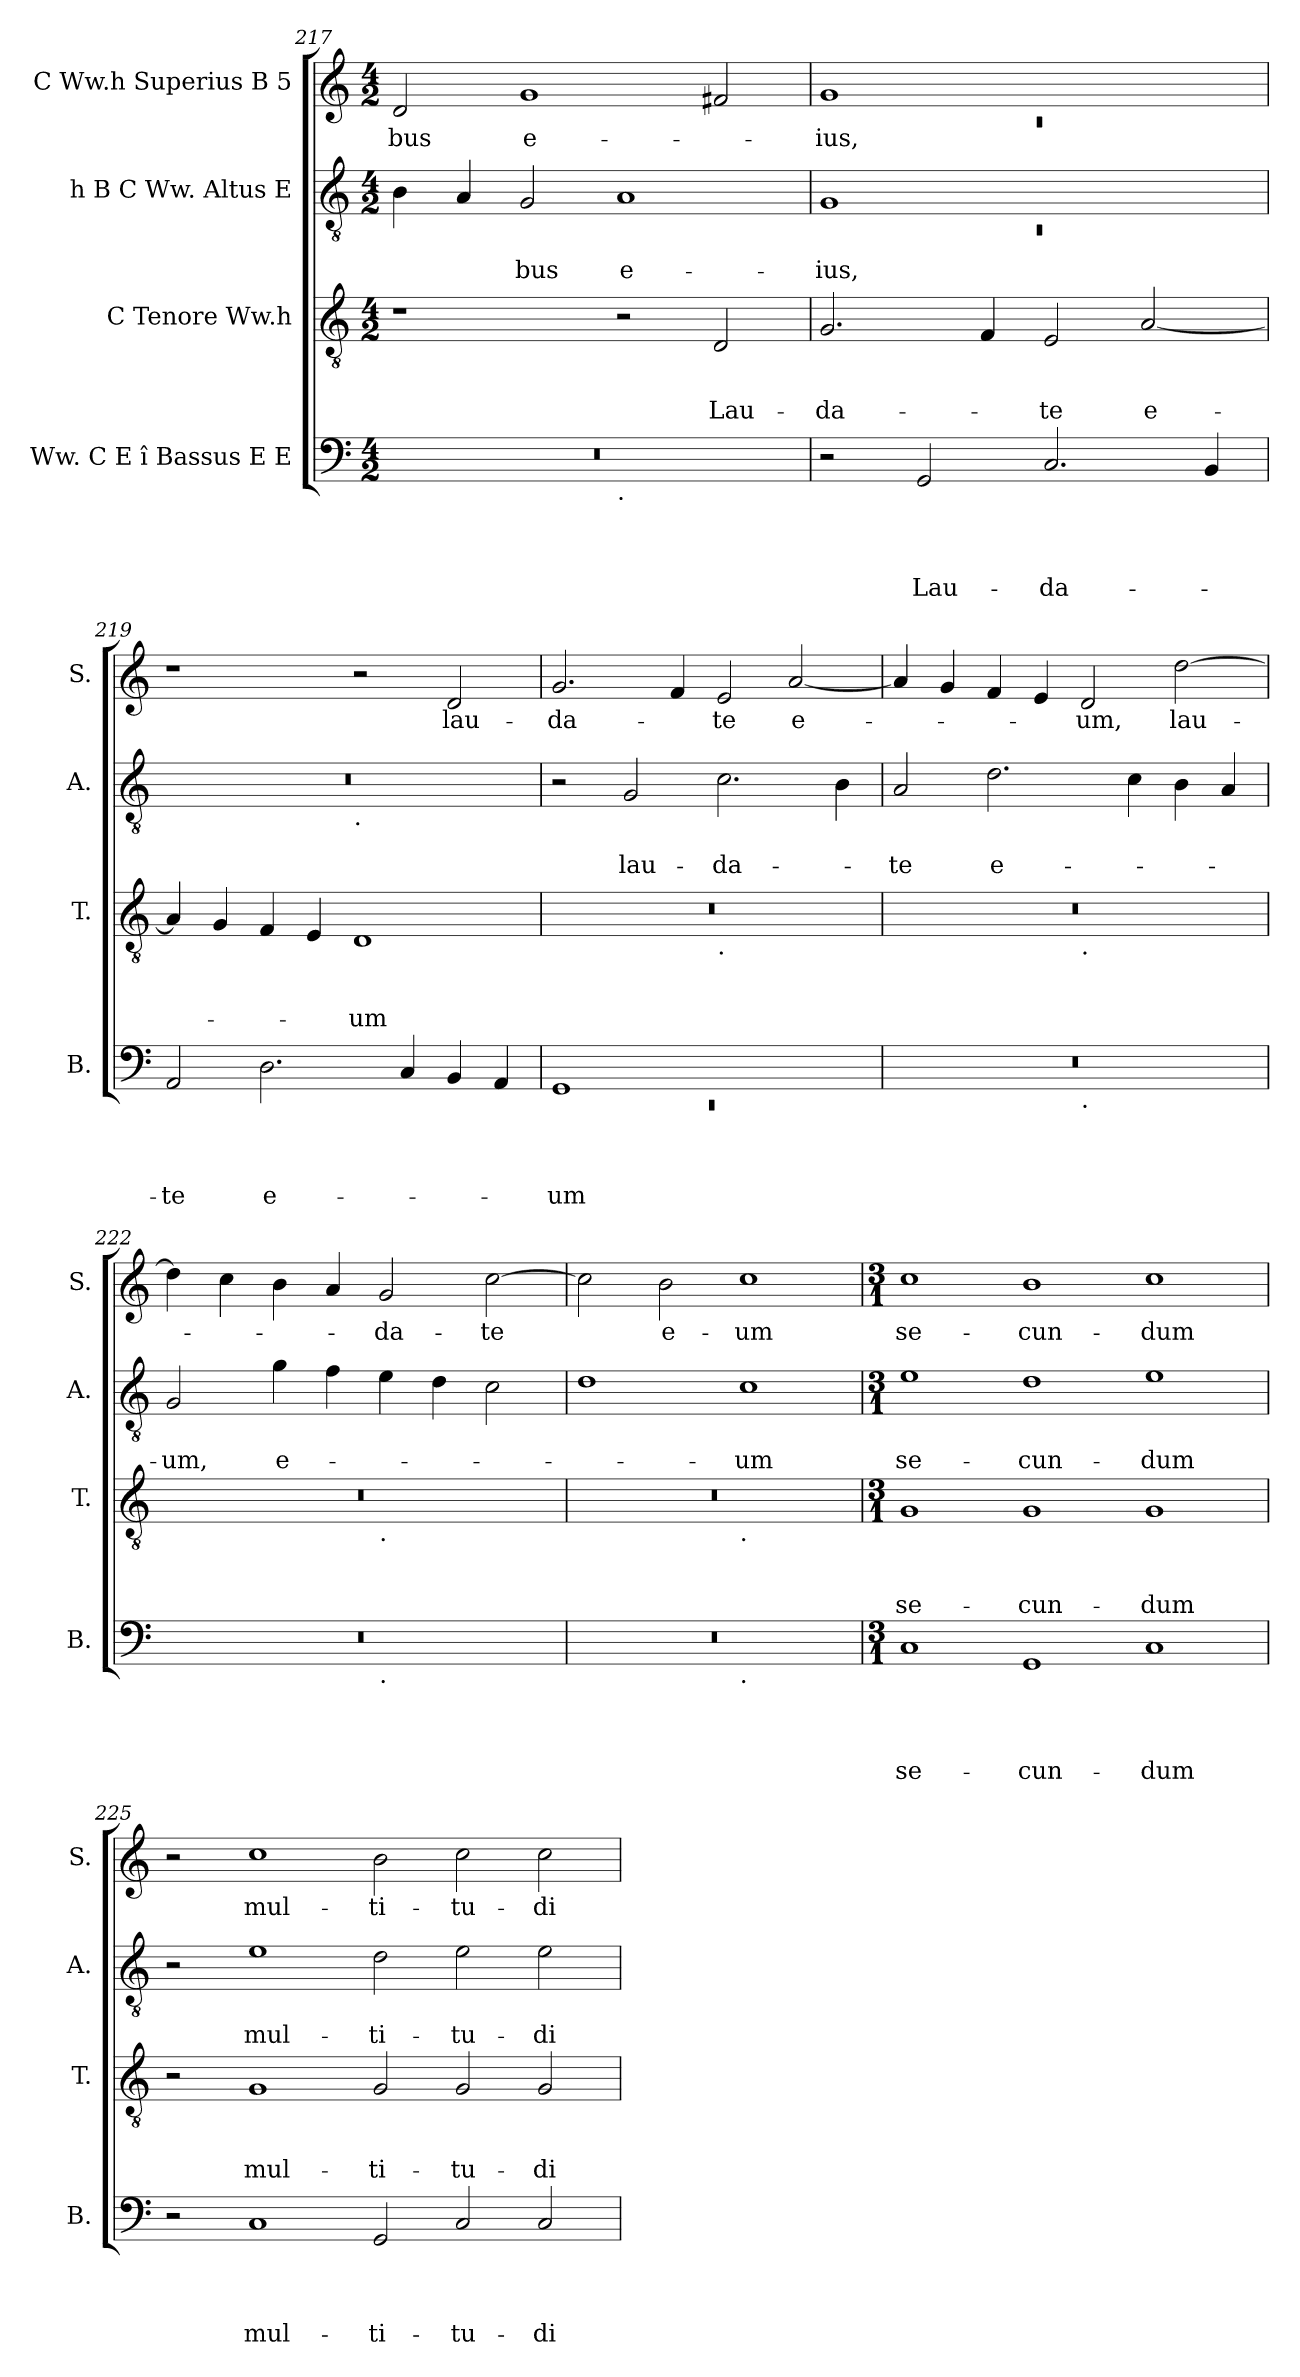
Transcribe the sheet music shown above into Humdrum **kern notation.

**kern	**text	**text	**text	**text	**kern	**text	**text	**text	**kern	**text	**text	**kern	**text
*part4	*part4	*part4	*part4	*part4	*part3	*part3	*part3	*part3	*part2	*part2	*part2	*part1	*part1
*staff4	*staff4	*staff4	*staff4	*staff4	*staff3	*staff3	*staff3	*staff3	*staff2	*staff2	*staff2	*staff1	*staff1
*I"Ww. C E î Bassus E E	*	*	*	*	*I"C Tenore Ww.h	*	*	*	*I"h B C Ww. Altus E	*	*	*I"C Ww.h Superius B 5	*
*I'B.	*	*	*	*	*I'T.	*	*	*	*I'A.	*	*	*I'S.	*
*clefF4	*	*	*	*	*clefGv2	*	*	*	*clefGv2	*	*	*clefG2	*
*k[]	*	*	*	*	*k[]	*	*	*	*k[]	*	*	*k[]	*
*C:	*	*	*	*	*C:	*	*	*	*C:	*	*	*C:	*
*M4/2	*	*	*	*	*M4/2	*	*	*	*M4/2	*	*	*M4/2	*
=217	=217	=217	=217	=217	=217	=217	=217	=217	=217	=217	=217	=217	=217
!	!	!	!	!	!	!	!	!	!	!	!	!	!LO:LY:b
*^	*	*	*	*	*	*	*	*	*	*	*	*	*
0r	1ryy	.	.	.	.	1r	.	.	.	4B\	.	.	2d/	-bus
.	.	.	.	.	.	.	.	.	.	4A/	.	.	.	.
!	!	!	!	!	!	!	!	!	!	!	!	!LO:LY:b	!	!LO:LY:b:rj
.	.	.	.	.	.	.	.	.	.	2G/	.	-bus	1g	e-
!	!LO:TX:b:t=.	!	!	!	!	!	!	!	!	!	!	!	!	!
!	!	!	!	!	!	!	!	!	!	!	!	!LO:LY:b:rj	!	!
.	1ryy	.	.	.	.	2r	.	.	.	1A	.	e-	.	.
!	!	!	!	!	!	!	!	!	!LO:LY:b	!	!	!	!	!
.	.	.	.	.	.	2D/	.	.	Lau-	.	.	.	2f#/	.
!!LO:LB:g=z
=218	=218	=218	=218	=218	=218	=218	=218	=218	=218	=218	=218	=218	=218	=218
*	*	*	*	*	*	*	*	*	*	*^	*	*	*^	*
!	!	!	!	!	!	!	!	!	!LO:LY:b	!	!LO:N:vis=1	!	!LO:LY:b	!	!LO:N:vis=1	!LO:LY:b
*v	*v	*	*	*	*	*	*	*	*	*	*	*	*	*	*	*
2r	.	.	.	.	2.G/	.	.	-da-	1G	0rC	.	-ius,	1g	0rc	-ius,
!	!	!	!	!LO:LY:b	!	!	!	!	!	!	!	!	!	!	!
2GG/	.	.	.	Lau-	.	.	.	.	.	.	.	.	.	.	.
.	.	.	.	.	4F/	.	.	.	.	.	.	.	.	.	.
!	!	!	!	!LO:LY:b	!	!	!	!LO:LY:b	!	!	!	!	!	!	!
2.C/	.	.	.	-da-	2E/	.	.	-te	1ryy	.	.	.	1ryy	.	.
!	!	!	!	!	!	!	!	!LO:LY:b	!	!	!	!	!	!	!
.	.	.	.	.	[<2A/	.	.	e-	.	.	.	.	.	.	.
4BB/	.	.	.	.	.	.	.	.	.	.	.	.	.	.	.
*	*	*	*	*	*	*	*	*	*	*	*	*	*v	*v	*
=219	=219	=219	=219	=219	=219	=219	=219	=219	=219	=219	=219	=219	=219	=219
!	!	!	!	!LO:LY:b	!	!	!	!	!	!	!	!	!	!
2AA/	.	.	.	-te	4A/]	.	.	.	0r	1ryy	.	.	1r	.
.	.	.	.	.	4G/	.	.	.	.	.	.	.	.	.
!	!	!	!	!LO:LY:b	!	!	!	!	!	!	!	!	!	!
2.D\	.	.	.	e-	4F/	.	.	.	.	.	.	.	.	.
.	.	.	.	.	4E/	.	.	.	.	.	.	.	.	.
!	!	!	!	!	!	!	!	!	!	!LO:TX:b:t=.	!	!	!	!
!	!	!	!	!	!	!	!	!LO:LY:b	!	!	!	!	!	!
.	.	.	.	.	1D	.	.	-um	.	1ryy	.	.	2r	.
4C/	.	.	.	.	.	.	.	.	.	.	.	.	.	.
!	!	!	!	!	!	!	!	!	!	!	!	!	!	!LO:LY:b
4BB/	.	.	.	.	.	.	.	.	.	.	.	.	2d/	lau-
4AA/	.	.	.	.	.	.	.	.	.	.	.	.	.	.
=220	=220	=220	=220	=220	=220	=220	=220	=220	=220	=220	=220	=220	=220	=220
*^	*	*	*	*	*	*	*	*	*	*	*	*	*	*
!	!LO:N:vis=1	!	!	!	!LO:LY:b	!	!	!	!	!	!	!	!	!	!LO:LY:b
*	*	*	*	*	*	*^	*	*	*	*v	*v	*	*	*	*
1GG	0rEE	.	.	.	-um	0r	1ryy	.	.	.	2r	.	.	2.g/	-da-
!	!	!	!	!	!	!	!	!	!	!	!	!	!LO:LY:b	!	!
.	.	.	.	.	.	.	.	.	.	.	2G/	.	lau-	.	.
.	.	.	.	.	.	.	.	.	.	.	.	.	.	4f/	.
!	!	!	!	!	!	!	!LO:TX:b:t=.	!	!	!	!	!	!	!	!
!	!	!	!	!	!	!	!	!	!	!	!	!	!LO:LY:b	!	!LO:LY:b
1ryy	.	.	.	.	.	.	1ryy	.	.	.	2.c\	.	-da-	2e/	-te
!	!	!	!	!	!	!	!	!	!	!	!	!	!	!	!LO:LY:b
.	.	.	.	.	.	.	.	.	.	.	.	.	.	[<2a/	e-
.	.	.	.	.	.	.	.	.	.	.	4B\	.	.	.	.
=221	=221	=221	=221	=221	=221	=221	=221	=221	=221	=221	=221	=221	=221	=221	=221
!	!	!	!	!	!	!	!	!	!	!	!	!	!LO:LY:b	!	!
0r	1ryy	.	.	.	.	0r	1ryy	.	.	.	2A/	.	-te	4a/]	.
.	.	.	.	.	.	.	.	.	.	.	.	.	.	4g/	.
!	!	!	!	!	!	!	!	!	!	!	!	!	!LO:LY:b	!	!
.	.	.	.	.	.	.	.	.	.	.	2.d\	.	e-	4f/	.
.	.	.	.	.	.	.	.	.	.	.	.	.	.	4e/	.
!	!	!	!	!	!	!	!LO:TX:b:t=.	!	!	!	!	!	!	!	!
!	!LO:TX:b:t=.	!	!	!	!	!	!	!	!	!	!	!	!	!	!
!	!	!	!	!	!	!	!	!	!	!	!	!	!	!	!LO:LY:b
.	1ryy	.	.	.	.	.	1ryy	.	.	.	.	.	.	2d/	-um,
.	.	.	.	.	.	.	.	.	.	.	4c\	.	.	.	.
!	!	!	!	!	!	!	!	!	!	!	!	!	!	!	!LO:LY:b
.	.	.	.	.	.	.	.	.	.	.	4B\	.	.	[>2dd\	lau-
.	.	.	.	.	.	.	.	.	.	.	4A/	.	.	.	.
=222	=222	=222	=222	=222	=222	=222	=222	=222	=222	=222	=222	=222	=222	=222	=222
!	!	!	!	!	!	!	!	!	!	!	!	!	!LO:LY:b	!	!
0r	1ryy	.	.	.	.	0r	1ryy	.	.	.	2G/	.	-um,	4dd\]	.
.	.	.	.	.	.	.	.	.	.	.	.	.	.	4cc\	.
!	!	!	!	!	!	!	!	!	!	!	!	!	!LO:LY:b	!	!
.	.	.	.	.	.	.	.	.	.	.	4g\	.	e-	4b\	.
.	.	.	.	.	.	.	.	.	.	.	4f\	.	.	4a/	.
!	!	!	!	!	!	!	!LO:TX:b:t=.	!	!	!	!	!	!	!	!
!	!LO:TX:b:t=.	!	!	!	!	!	!	!	!	!	!	!	!	!	!
!	!	!	!	!	!	!	!	!	!	!	!	!	!	!	!LO:LY:b
.	1ryy	.	.	.	.	.	1ryy	.	.	.	4e\	.	.	2g/	-da-
.	.	.	.	.	.	.	.	.	.	.	4d\	.	.	.	.
!	!	!	!	!	!	!	!	!	!	!	!	!	!	!	!LO:LY:b
.	.	.	.	.	.	.	.	.	.	.	2c\	.	.	[<2cc\	-te
!!LO:LB:g=z
=223	=223	=223	=223	=223	=223	=223	=223	=223	=223	=223	=223	=223	=223	=223	=223
0r	1ryy	.	.	.	.	0r	1ryy	.	.	.	1d	.	.	2cc\]	.
!	!	!	!	!	!	!	!	!	!	!	!	!	!	!	!LO:LY:b
.	.	.	.	.	.	.	.	.	.	.	.	.	.	2b\	e-
!	!	!	!	!	!	!	!LO:TX:b:t=.	!	!	!	!	!	!	!	!
!	!LO:TX:b:t=.	!	!	!	!	!	!	!	!	!	!	!	!	!	!
!	!	!	!	!	!	!	!	!	!	!	!	!	!LO:LY:b	!	!LO:LY:b
.	1ryy	.	.	.	.	.	1ryy	.	.	.	1c	.	-um	1cc	-um
*v	*v	*	*	*	*	*	*	*	*	*	*	*	*	*	*
*	*	*	*	*	*v	*v	*	*	*	*	*	*	*	*
=224	=224	=224	=224	=224	=224	=224	=224	=224	=224	=224	=224	=224	=224
*M3/1	*	*	*	*	*M3/1	*	*	*	*M3/1	*	*	*M3/1	*
*^	*	*	*	*	*^	*	*	*	*	*	*	*	*
!	!	!	!	!	!LO:LY:b	!	!	!	!	!LO:LY:b	!	!	!LO:LY:b	!	!LO:LY:b
*v	*v	*	*	*	*	*	*	*	*	*	*	*	*	*	*
*	*	*	*	*	*v	*v	*	*	*	*	*	*	*	*
1C	.	.	.	se-	1G	.	.	se-	1e	.	se-	1cc	se-
!	!	!	!	!LO:LY:b	!	!	!	!LO:LY:b	!	!	!LO:LY:b	!	!LO:LY:b
1GG	.	.	.	-cun-	1G	.	.	-cun-	1d	.	-cun-	1b	-cun-
!	!	!	!	!LO:LY:b	!	!	!	!LO:LY:b	!	!	!LO:LY:b	!	!LO:LY:b
1C	.	.	.	-dum	1G	.	.	-dum	1e	.	-dum	1cc	-dum
=225	=225	=225	=225	=225	=225	=225	=225	=225	=225	=225	=225	=225	=225
2r	.	.	.	.	2r	.	.	.	2r	.	.	2r	.
!	!	!	!	!LO:LY:b	!	!	!	!LO:LY:b	!	!	!LO:LY:b	!	!LO:LY:b
1C	.	.	.	mul-	1G	.	.	mul-	1e	.	mul-	1cc	mul-
!	!	!	!	!LO:LY:b	!	!	!	!LO:LY:b	!	!	!LO:LY:b	!	!LO:LY:b
2GG/	.	.	.	-ti-	2G/	.	.	-ti-	2d\	.	-ti-	2b\	-ti-
!	!	!	!	!LO:LY:b	!	!	!	!LO:LY:b	!	!	!LO:LY:b	!	!LO:LY:b
2C/	.	.	.	-tu-	2G/	.	.	-tu-	2e\	.	-tu-	2cc\	-tu-
!	!	!	!	!LO:LY:b	!	!	!	!LO:LY:b	!	!	!LO:LY:b	!	!LO:LY:b
2C/	.	.	.	-di-	2G/	.	.	-di-	2e\	.	-di-	2cc\	-di-
=	=	=	=	=	=	=	=	=	=	=	=	=	=
*-	*-	*-	*-	*-	*-	*-	*-	*-	*-	*-	*-	*-	*-
